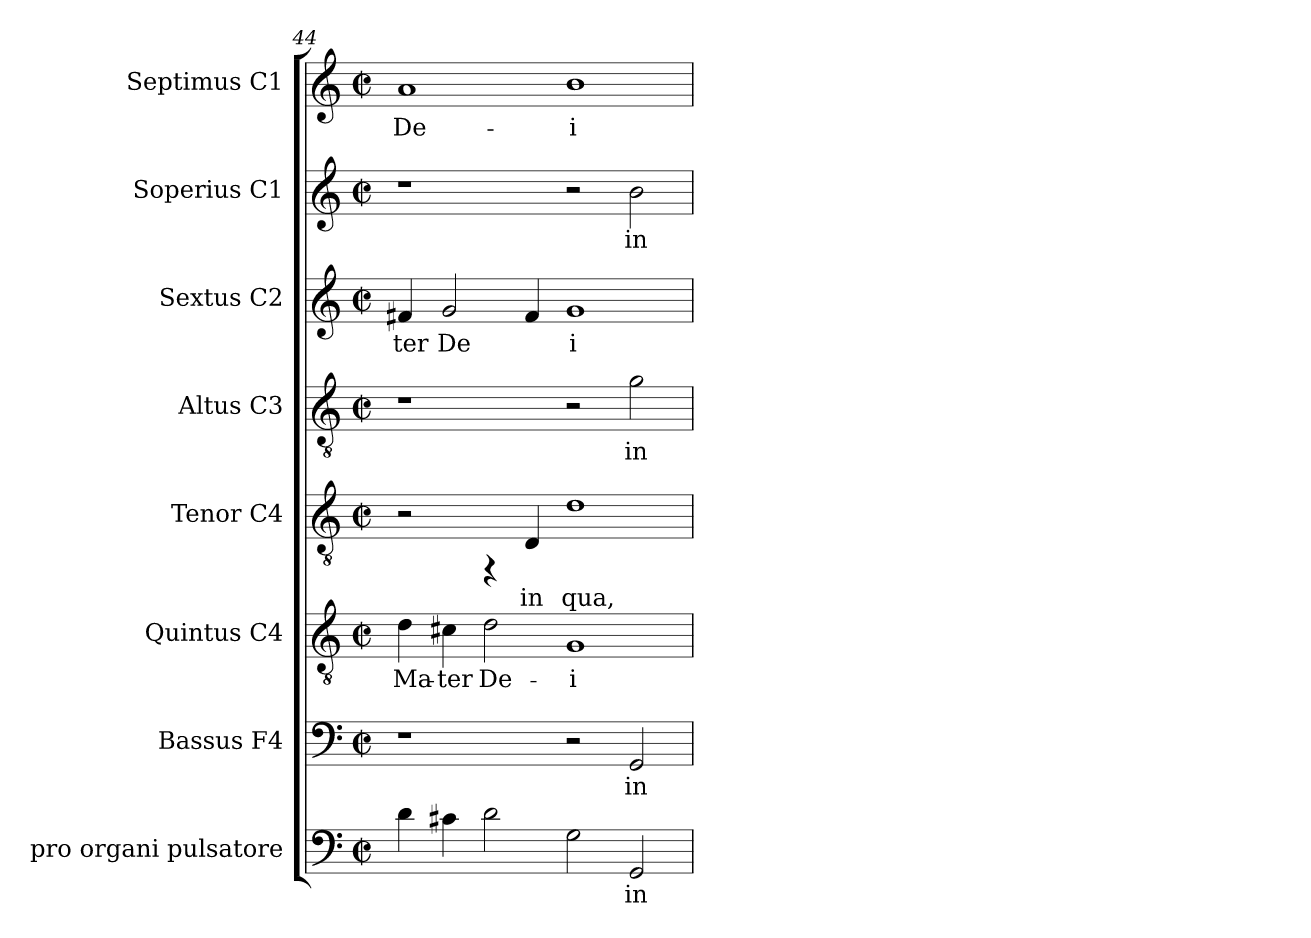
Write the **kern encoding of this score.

**kern	**text	**kern	**text	**kern	**text	**kern	**text	**kern	**text	**kern	**text	**kern	**text	**kern	**text
*part8	*part8	*part7	*part7	*part6	*part6	*part5	*part5	*part4	*part4	*part3	*part3	*part2	*part2	*part1	*part1
*staff8	*staff8	*staff7	*staff7	*staff6	*staff6	*staff5	*staff5	*staff4	*staff4	*staff3	*staff3	*staff2	*staff2	*staff1	*staff1
*I"pro organi  pulsatore	*	*I"Bassus  F4	*	*I"Quintus  C4	*	*I"Tenor  C4	*	*I"Altus  C3	*	*I"Sextus  C2	*	*I"Soperius  C1	*	*I"Septimus  C1	*
*clefF4	*	*clefF4	*	*clefGv2	*	*clefGv2	*	*clefGv2	*	*clefG2	*	*clefG2	*	*clefG2	*
*k[]	*	*k[]	*	*k[]	*	*k[]	*	*k[]	*	*k[]	*	*k[]	*	*k[]	*
*C:	*	*C:	*	*C:	*	*C:	*	*C:	*	*C:	*	*C:	*	*C:	*
*M2/2	*	*M2/2	*	*M2/2	*	*M2/2	*	*M2/2	*	*M2/2	*	*M2/2	*	*M2/2	*
*met(c|)	*	*met(c|)	*	*met(c|)	*	*met(c|)	*	*met(c|)	*	*met(c|)	*	*met(c|)	*	*met(c|)	*
=44	=44	=44	=44	=44	=44	=44	=44	=44	=44	=44	=44	=44	=44	=44	=44
!	!LO:LY:a:cj	!	!	!	!LO:LY:b:cj	!	!	!	!	!	!LO:LY:b:cj	!	!	!	!LO:LY:b:rj
4d\	.	1r	.	4d\	Ma-	2r	.	1r	.	4f#X/	-ter	1r	.	1a	De-
!	!LO:LY:a:cj	!	!	!	!LO:LY:b:cj	!	!	!	!	!	!LO:LY:b:cj	!	!	!	!
4c#X\	.	.	.	4c#X\	-ter	.	.	.	.	2g/	De-	.	.	.	.
!	!LO:LY:a:cj	!	!	!	!LO:LY:b:cj	!	!	!	!	!	!	!	!	!	!
2d\	.	.	.	2d\	De-	4rFF	.	.	.	.	.	.	.	.	.
!	!	!	!	!	!	!	!LO:LY:b:rj	!	!	!	!LO:LY:b:cj	!	!	!	!
.	.	.	.	.	.	4D/	in	.	.	4f#/	--	.	.	.	.
!	!LO:LY:a:cj	!	!	!	!LO:LY:b:cj	!	!LO:LY:b:rj	!	!	!	!LO:LY:b:cj	!	!	!	!LO:LY:b:rj
2G\	.	2r	.	1G	-i	1d	qua,	2r	.	1g	-i	2r	.	1b	-i
!	!LO:LY:a:cj	!	!LO:LY:b:cj	!	!	!	!	!	!LO:LY:b:rj	!	!	!	!LO:LY:b:cj	!	!
2GG/	in	2GG/	in	.	.	.	.	2g\	in	.	.	2b\	in	.	.
=	=	=	=	=	=	=	=	=	=	=	=	=	=	=	=
*-	*-	*-	*-	*-	*-	*-	*-	*-	*-	*-	*-	*-	*-	*-	*-
